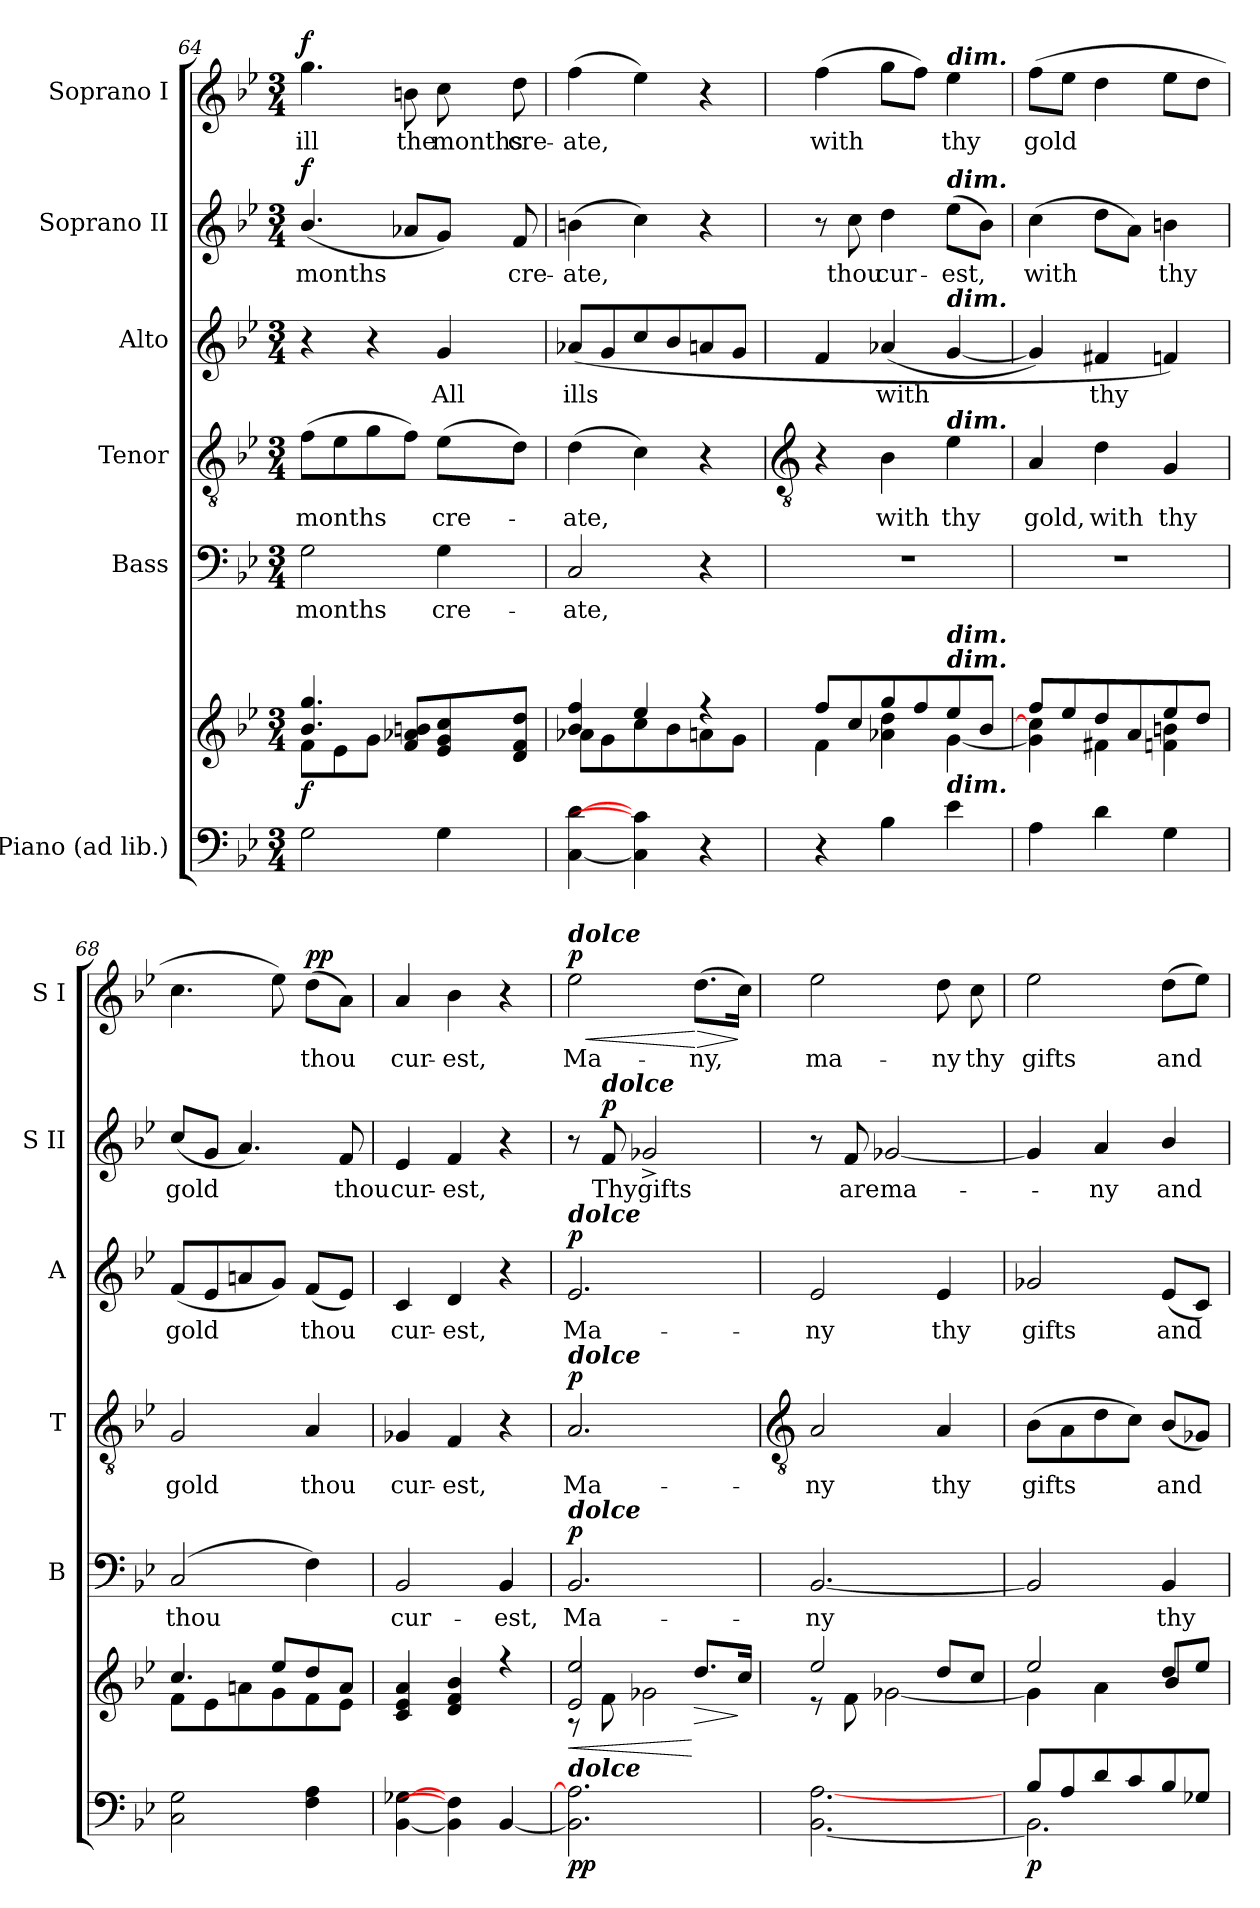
**kern	**kern	**dynam	**kern	**text	**dynam	**kern	**text	**dynam	**kern	**text	**dynam	**kern	**text	**dynam	**kern	**text	**dynam
*part6	*part6	*part6	*part5	*part5	*part5	*part4	*part4	*part4	*part3	*part3	*part3	*part2	*part2	*part2	*part1	*part1	*part1
*staff7	*staff6	*staff6/7	*staff5	*staff5	*staff5	*staff4	*staff4	*staff4	*staff3	*staff3	*staff3	*staff2	*staff2	*staff2	*staff1	*staff1	*staff1
*I"Piano (ad lib.)	*	*	*I"Bass	*	*	*I"Tenor	*	*	*I"Alto	*	*	*I"Soprano II	*	*	*I"Soprano I	*	*
*	*	*	*I'B	*	*	*I'T	*	*	*I'A	*	*	*I'S II	*	*	*I'S I	*	*
*clefF4	*clefG2	*	*clefF4	*	*	*clefGv2	*	*	*clefG2	*	*	*clefG2	*	*	*clefG2	*	*
*k[b-e-]	*k[b-e-]	*	*k[b-e-]	*	*	*k[b-e-]	*	*	*k[b-e-]	*	*	*k[b-e-]	*	*	*k[b-e-]	*	*
*B-:	*B-:	*	*B-:	*	*	*B-:	*	*	*B-:	*	*	*B-:	*	*	*B-:	*	*
*M3/4	*M3/4	*	*M3/4	*	*	*M3/4	*	*	*M3/4	*	*	*M3/4	*	*	*M3/4	*	*
=64	=64	=64	=64	=64	=64	=64	=64	=64	=64	=64	=64	=64	=64	=64	=64	=64	=64
*	*^	*	*	*	*	*	*	*	*	*	*	*	*	*	*	*	*
!	!	!	!LO:DY:b	!	!LO:LY:b	!	!	!LO:LY:b	!	!	!	!	!	!LO:LY:b	!LO:DY:b	!	!LO:LY:b	!LO:DY:b
2G	4.b-/ 4.gg/	8f\L	f	2G	months	.	(>8fL	months	.	4r	.	.	(<4.b-/	months	f	4.gg	ill	f
.	.	8e-\	.	.	.	.	8e-	.	.	.	.	.	.	.	.	.	.	.
.	.	8g\J	.	.	.	.	8g	.	.	4r	.	.	.	.	.	.	.	.
!	!	!	!	!	!	!	!	!	!	!	!	!	!	!	!	!	!LO:LY:b	!
.	8f/ 8a-X/ 8bn/L	4.ryy	.	.	.	.	8fJ)	.	.	.	.	.	8a-XL	.	.	8bn	the	.
!	!	!	!	!	!LO:LY:b	!	!	!LO:LY:b	!	!	!LO:LY:b	!	!	!	!	!	!LO:LY:b	!
4G	8e-/ 8g/ 8cc/	.	.	4G	cre-	.	(>8e-L	cre-	.	4g	All	.	8gJ)	.	.	8cc	months	.
!	!	!	!	!	!	!	!	!	!	!	!	!	!	!LO:LY:b	!	!	!LO:LY:b	!
.	8d/ 8f/ 8dd/J	.	.	.	.	.	8dJ)	.	.	.	.	.	8f	cre-	.	8dd	cre-	.
=65	=65	=65	=65	=65	=65	=65	=65	=65	=65	=65	=65	=65	=65	=65	=65	=65	=65	=65
!	!	!	!	!	!LO:LY:b	!	!	!LO:LY:b	!	!	!LO:LY:b	!	!	!LO:LY:b	!	!	!LO:LY:b	!
[4C [4d	4b-/ 4ff/	8a-X\L	.	2C	-ate,	.	(>4d	ate,	.	(<8a-XL	ills	.	(>4bn	-ate,	.	(>4ff	-ate,	.
.	.	8g\	.	.	.	.	.	.	.	8g	.	.	.	.	.	.	.	.
4C] 4c]	4ee-/	8cc\	.	.	.	.	4c)	.	.	8cc	.	.	4cc)	.	.	4ee-)	.	.
.	.	8b-\	.	.	.	.	.	.	.	8b-	.	.	.	.	.	.	.	.
4r	4r	8an\	.	4r	.	.	4r	.	.	8an	.	.	4r	.	.	4r	.	.
.	.	8g\J	.	.	.	.	.	.	.	8gJ	.	.	.	.	.	.	.	.
!!LO:LB:g=z
=66	=66	=66	=66	=66	=66	=66	=66	=66	=66	=66	=66	=66	=66	=66	=66	=66	=66	=66
*	*	*	*	*	*	*	*clefGv2	*	*	*	*	*	*	*	*	*	*	*
!	!	!	!	!LO:N:vis=1	!	!	!	!	!	!	!	!	!	!	!	!	!LO:LY:b	!
4r	8ff/L	4f\	.	2.r	.	.	4r	.	.	4f	.	.	8r	.	.	(>4ff	with	.
!	!	!	!	!	!	!	!	!	!	!	!	!	!	!LO:LY:b	!	!	!	!
.	8cc/	.	.	.	.	.	.	.	.	.	.	.	8cc	thou	.	.	.	.
!	!	!	!	!	!	!	!	!LO:LY:b	!	!	!LO:LY:b	!	!	!LO:LY:b	!	!	!	!
4B-	8gg/	4a-X\ 4dd\	.	.	.	.	4B-	with	.	(<4a-X	with	.	4dd	cur-	.	8ggL	.	.
.	8ff/	.	.	.	.	.	.	.	.	.	.	.	.	.	.	8ffJ)	.	.
!	!	!	!	!	!	!	!	!	!	!	!	!	!	!	!	!LO:TX:a:Bi:t=dim.	!	!
!	!	!	!	!	!	!	!	!	!	!	!	!	!LO:TX:a:Bi:t=dim.	!	!	!	!	!
!	!	!	!	!	!	!	!	!	!	!LO:TX:a:Bi:t=dim.	!	!	!	!	!	!	!	!
!	!	!	!	!	!	!	!LO:TX:a:Bi:t=dim.	!	!	!	!	!	!	!	!	!	!	!
!	!LO:TX:a:Bi:t=dim.	!	!	!	!	!	!	!	!	!	!	!	!	!	!	!	!	!
!	!LO:TX:a:Bi:t=dim.	!	!	!	!	!	!	!	!	!	!	!	!	!	!	!	!	!
!LO:TX:a:Bi:t=dim.	!	!	!	!	!	!	!	!	!	!	!	!	!	!	!	!	!	!
!	!	!	!	!	!	!	!	!LO:LY:b	!	!	!	!	!	!LO:LY:b	!	!	!LO:LY:b	!
4e-	8ee-/	[4g\	.	.	.	.	4e-	thy	.	[4g	.	.	(>8ee-L	-est,	.	4ee-	thy	.
.	8b-/J	.	.	.	.	.	.	.	.	.	.	.	8b-J)	.	.	.	.	.
=67	=67	=67	=67	=67	=67	=67	=67	=67	=67	=67	=67	=67	=67	=67	=67	=67	=67	=67
!	!	!	!	!LO:N:vis=1	!	!	!	!LO:LY:b	!	!	!	!	!	!LO:LY:b	!	!	!LO:LY:b	!
4A	8ff/L	4g\] 4cc\]	.	2.r	.	.	4A	gold,	.	4g])	.	.	(>4cc	with	.	(>8ffL	gold	.
.	8ee-/	.	.	.	.	.	.	.	.	.	.	.	.	.	.	8ee-J	.	.
!	!	!	!	!	!	!	!	!LO:LY:b	!	!	!LO:LY:b	!	!	!	!	!	!	!
4d	8dd/	4f#X\	.	.	.	.	4d	with	.	4f#X	thy	.	8ddL	.	.	4dd	.	.
.	8a/	.	.	.	.	.	.	.	.	.	.	.	8aJ)	.	.	.	.	.
!	!	!	!	!	!	!	!	!LO:LY:b	!	!	!	!	!	!LO:LY:b	!	!	!	!
4G	8ee-/	4fn\ 4bn\	.	.	.	.	4G	thy	.	4fn)	.	.	4bn	thy	.	8ee-L	.	.
.	8dd/J	.	.	.	.	.	.	.	.	.	.	.	.	.	.	8ddJ	.	.
=68	=68	=68	=68	=68	=68	=68	=68	=68	=68	=68	=68	=68	=68	=68	=68	=68	=68	=68
!	!	!	!	!	!LO:LY:b	!	!	!LO:LY:b	!	!	!LO:LY:b	!	!	!LO:LY:b	!	!	!	!
2C 2G	4.cc/	8f\L	.	(<2C	thou	.	2G	gold	.	(<8fL	gold	.	(<8ccL	gold	.	4.cc	.	.
.	.	8e-\	.	.	.	.	.	.	.	8e-	.	.	8gJ	.	.	.	.	.
.	.	8an\	.	.	.	.	.	.	.	8an	.	.	4.a)	.	.	.	.	.
.	8ee-/L	8g\	.	.	.	.	.	.	.	8gJ)	.	.	.	.	.	8ee-)	.	.
!	!	!	!	!	!	!	!	!LO:LY:b	!	!	!LO:LY:b	!	!	!	!	!	!LO:LY:b	!LO:DY:b
4F 4A	8dd/	8f\	.	4F)	.	.	4A	thou	.	(<8fL	thou	.	.	.	.	(>8ddL	thou	pp
!	!	!	!	!	!	!	!	!	!	!	!	!	!	!LO:LY:b	!	!	!	!
.	8a/J	8e-\J	.	.	.	.	.	.	.	8e-J)	.	.	8f	thou	.	8aJ)	.	.
=69	=69	=69	=69	=69	=69	=69	=69	=69	=69	=69	=69	=69	=69	=69	=69	=69	=69	=69
!	!	!LO:N:vis=1	!	!	!LO:LY:b	!	!	!LO:LY:b	!	!	!LO:LY:b	!	!	!LO:LY:b	!	!	!LO:LY:b	!
[4BB- [4G-X	4c/ 4e-/ 4a/	2.ryy	.	2BB-	cur-	.	4G-X	cur-	.	4c	cur-	.	4e-	cur-	.	4a	cur-	.
!	!	!	!	!	!	!	!	!LO:LY:b	!	!	!LO:LY:b	!	!	!LO:LY:b	!	!	!LO:LY:b	!
4BB-] 4F]	4d/ 4f/ 4b-/	.	.	.	.	.	4F	-est,	.	4d	-est,	.	4f	-est,	.	4b-	-est,	.
!	!	!	!	!	!LO:LY:b	!	!	!	!	!	!	!	!	!	!	!	!	!
[4BB-	4r	.	.	4BB-	-est,	.	4r	.	.	4r	.	.	4r	.	.	4r	.	.
=70	=70	=70	=70	=70	=70	=70	=70	=70	=70	=70	=70	=70	=70	=70	=70	=70	=70	=70
!	!	!	!	!	!	!	!	!	!	!	!	!	!	!	!	!LO:TX:a:Bi:t=dolce	!	!
!	!	!	!	!	!	!	!	!	!	!LO:TX:a:Bi:t=dolce	!	!	!	!	!	!	!	!
!	!	!	!	!	!	!	!LO:TX:a:Bi:t=dolce	!	!	!	!	!	!	!	!	!	!	!
!	!	!	!	!LO:TX:a:Bi:t=dolce	!	!	!	!	!	!	!	!	!	!	!	!	!	!
!LO:TX:a:Bi:t=dolce	!	!	!	!	!	!	!	!	!	!	!	!	!	!	!	!	!	!
!	!	!	!LO:HP:b	!	!LO:LY:b	!	!	!LO:LY:b	!	!	!LO:LY:b	!	!	!	!	!	!LO:LY:b	!LO:HP:b
!	!	!	!LO:DY:n=1:b=2	!	!	!	!	!	!	!	!	!	!	!	!	!	!	!
!	!	!	!LO:DY:n=2:b	!	!	!LO:DY:b	!	!	!LO:DY:b	!	!	!LO:DY:b	!	!	!	!	!	!LO:DY:n=1:b
2.BB-] 2.A]	2e-/ 2ee-/	8r	< p p	2.BB-	Ma-	p	2.A	Ma-	p	2.e-	Ma-	p	8r	.	.	2ee-	Ma-	< p
!	!	!	!	!	!	!	!	!	!	!	!	!	!LO:TX:a:Bi:t=dolce	!	!	!	!	!
!	!	!	!	!	!	!	!	!	!	!	!	!	!	!LO:LY:b	!LO:DY:b	!	!	!
.	.	8f\	.	.	.	.	.	.	.	.	.	.	8f	Thy	p	.	.	.
!	!	!	!	!	!	!	!	!	!	!	!	!	!	!LO:LY:b	!	!	!	!
.	.	2g-X\	.	.	.	.	.	.	.	.	.	.	2g-X^	gifts	.	.	.	.
!	!	!	!LO:HP:n=1:b	!	!	!	!	!	!	!	!	!	!	!	!	!	!LO:LY:b	!LO:HP:n=1:b
.	8.dd/L	.	[ >	.	.	.	.	.	.	.	.	.	.	.	.	(>8.ddL	-ny,	[ >
.	16cc/J	.	]	.	.	.	.	.	.	.	.	.	.	.	.	16ccJ)	.	]
!!LO:LB:g=z
=71	=71	=71	=71	=71	=71	=71	=71	=71	=71	=71	=71	=71	=71	=71	=71	=71	=71	=71
*	*	*	*	*	*	*	*clefGv2	*	*	*	*	*	*	*	*	*	*	*
*^	*	*	*	*	*	*	*	*	*	*	*	*	*	*	*	*	*	*
!	!	!	!	!	!	!LO:LY:b	!	!	!LO:LY:b	!	!	!LO:LY:b	!	!	!	!	!	!LO:LY:b	!
2.ryy	[2.BB- [2.A	2ee-/	8r	.	[2.BB-	-ny	.	2A	-ny	.	2e-	-ny	.	8r	.	.	2ee-	ma-	.
!	!	!	!	!	!	!	!	!	!	!	!	!	!	!	!LO:LY:b	!	!	!	!
.	.	.	8f\	.	.	.	.	.	.	.	.	.	.	8f	are	.	.	.	.
!	!	!	!	!	!	!	!	!	!	!	!	!	!	!	!LO:LY:b	!	!	!	!
.	.	.	[2g-X\	.	.	.	.	.	.	.	.	.	.	[2g-X	ma-	.	.	.	.
!	!	!	!	!	!	!	!	!	!LO:LY:b	!	!	!LO:LY:b	!	!	!	!	!	!LO:LY:b	!
.	.	8dd/L	.	.	.	.	.	4A	thy	.	4e-	thy	.	.	.	.	8dd	-ny	.
!	!	!	!	!	!	!	!	!	!	!	!	!	!	!	!	!	!	!LO:LY:b	!
.	.	8cc/J	.	.	.	.	.	.	.	.	.	.	.	.	.	.	8cc	thy	.
=72	=72	=72	=72	=72	=72	=72	=72	=72	=72	=72	=72	=72	=72	=72	=72	=72	=72	=72	=72
!	!	!	!	!LO:DY:b=2	!	!	!	!	!LO:LY:b	!	!	!LO:LY:b	!	!	!	!	!	!LO:LY:b	!
8B-/L	2.BB-\]	2ee-/	4g-\]	p	2BB-]	.	.	(>8B-L	gifts	.	2g-X	gifts	.	4g-]	.	.	2ee-	gifts	.
8A/	.	.	.	.	.	.	.	8A	.	.	.	.	.	.	.	.	.	.	.
!	!	!	!	!	!	!	!	!	!	!	!	!	!	!	!LO:LY:b	!	!	!	!
8d/	.	.	4a\	.	.	.	.	8d	.	.	.	.	.	4a	ny	.	.	.	.
8c/	.	.	.	.	.	.	.	8cJ)	.	.	.	.	.	.	.	.	.	.	.
!	!	!	!	!	!	!LO:LY:b	!	!	!LO:LY:b	!	!	!LO:LY:b	!	!	!LO:LY:b	!	!	!LO:LY:b	!
8B-/	.	8dd/L	4b-/	.	4BB-	thy	.	(<8B-L	and	.	(<8e-L	and	.	4b-/	and	.	(>8ddL	and	.
8G-X/J	.	8ee-/J	.	.	.	.	.	8G-XJ)	.	.	8cJ)	.	.	.	.	.	8ee-J)	.	.
*v	*v	*	*	*	*	*	*	*	*	*	*	*	*	*	*	*	*	*	*
*	*v	*v	*	*	*	*	*	*	*	*	*	*	*	*	*	*	*	*
=	=	=	=	=	=	=	=	=	=	=	=	=	=	=	=	=	=
*-	*-	*-	*-	*-	*-	*-	*-	*-	*-	*-	*-	*-	*-	*-	*-	*-	*-
